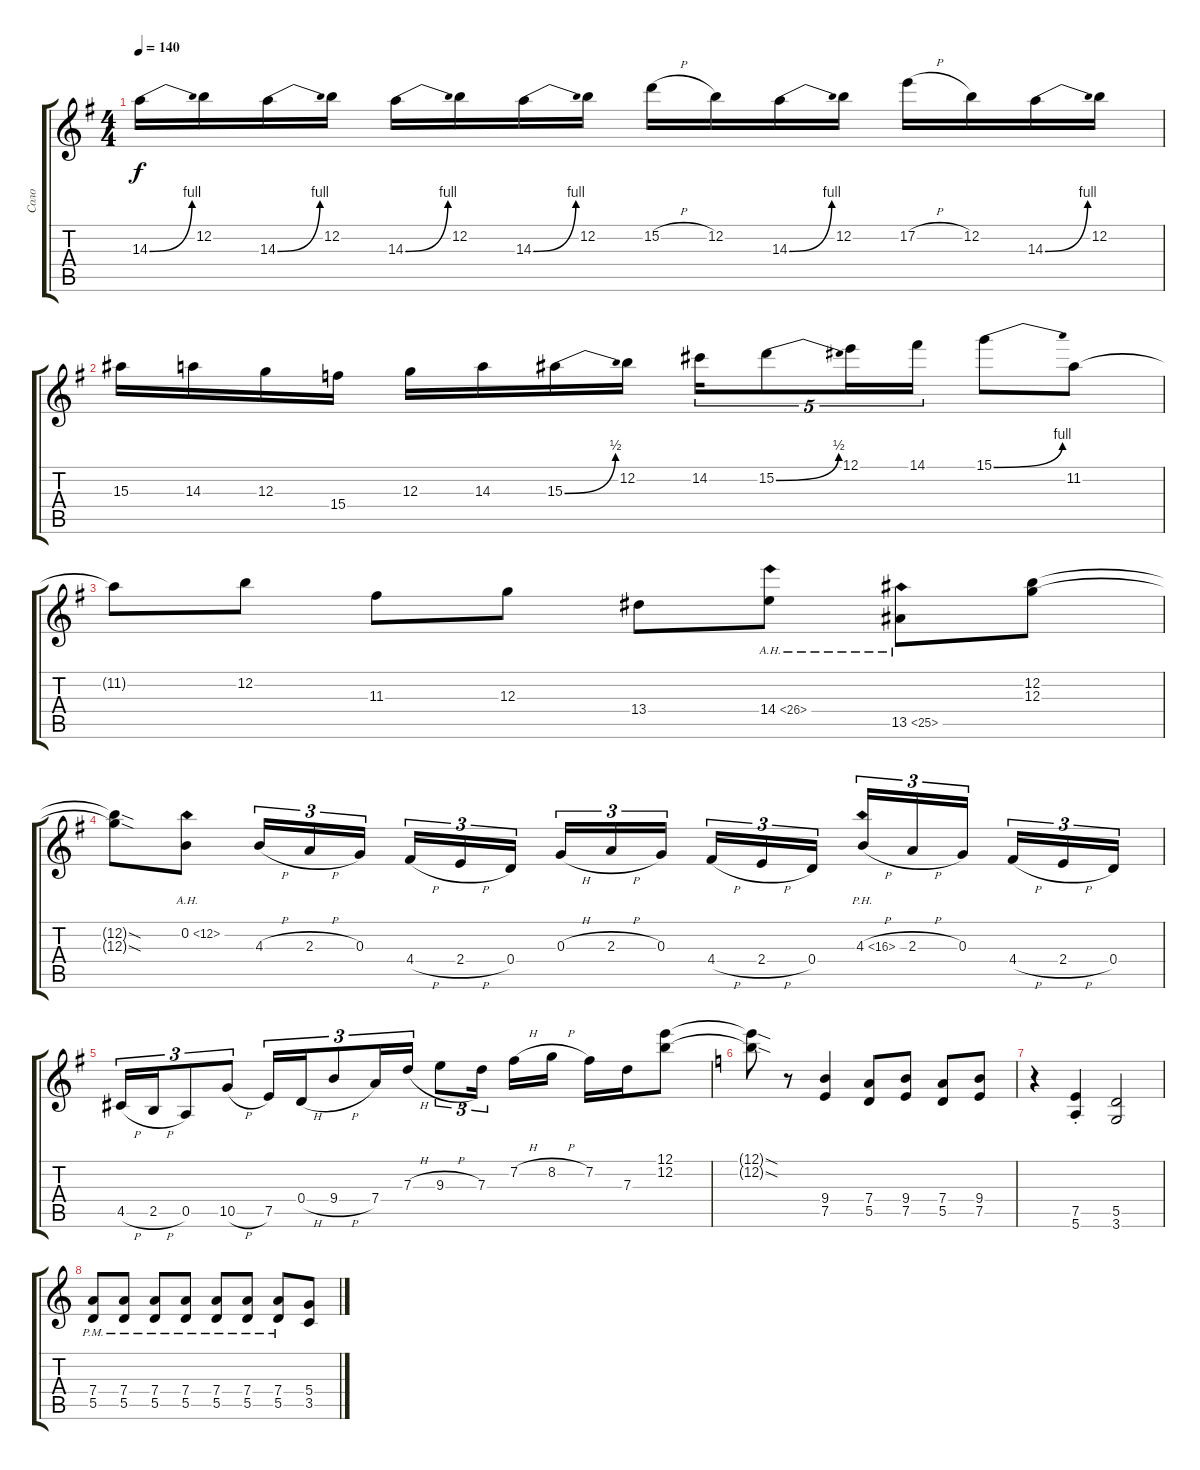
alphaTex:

\track ("Соло" "Соло") {instrument distortionguitar}
\staff {score tabs}
\tuning (E4 B3 G3 D3 A2 E2) {hide}
\ts (4 4)
\tempo 140
\clef g2
\ks g
14.3{be (bend 0 0 60 4) t}.16{dy f} 12.2.16 14.3{be (bend 0 0 60 4)}.16 12.2.16 14.3{be (bend 0 0 60 4)}.16 12.2.16 14.3{be (bend 0 0 60 4)}.16 12.2.16 15.2{h}.16 12.2.16 14.3{be (bend 0 0 60 4)}.16 12.2.16 17.2{h}.16 12.2.16 14.3{be (bend 0 0 60 4)}.16 12.2.16 |
15.3.16 14.3.16 12.3.16 15.4.16 12.3.16 14.3.16 15.3{be (bend 0 0 60 2)}.16 12.2.16 14.2.16{tu (5 4)} 15.2{be (bend 0 0 60 2)}.8{tu (5 4)} 12.1.16{tu (5 4)} 14.1.16{tu (5 4)} 15.1{be (bend 0 0 60 4)}.8 11.2.8 |
11.2{t}.8 12.2.8 11.3.8 12.3.8 13.4.8 14.4{ah 12}.8 13.5{ah 12}.8 (12.2 12.3).8 |
(12.2{sod t} 12.3{sod t}).8 0.2{ah 12}.8 4.3{h}.16{tu (3 2)} 2.3{h}.16{tu (3 2)} 0.3.16{tu (3 2) beam splitsecondary} 4.4{h}.16{tu (3 2)} 2.4{h}.16{tu (3 2)} 0.4.16{tu (3 2)} 0.3{h}.16{tu (3 2)} 2.3{h}.16{tu (3 2)} 0.3.16{tu (3 2) beam splitsecondary} 4.4{h}.16{tu (3 2)} 2.4{h}.16{tu (3 2)} 0.4.16{tu (3 2)} 4.3{ph 12 h}.16{tu (3 2)} 2.3{h}.16{tu (3 2)} 0.3.16{tu (3 2) beam splitsecondary} 4.4{h}.16{tu (3 2)} 2.4{h}.16{tu (3 2)} 0.4.16{tu (3 2)} |
4.5{h}.16{tu (3 2)} 2.5{h}.16{tu (3 2)} 0.5.8{tu (3 2)} 10.5{h}.8{tu (3 2)} 7.5.16{tu (3 2)} 0.4{h}.16{tu (3 2)} 9.4{h}.8{tu (3 2)} 7.4.16{tu (3 2)} 7.3{h}.16{tu (3 2)} 9.3{h}.8{tu (3 2)} 7.3.16{tu (3 2) beam splitsecondary} 7.2{h}.16 8.2{h}.16 7.2.16 7.3.16 (12.1 12.2).8 |
\ks c
(12.1{sod t} 12.2{sod t}).8 r.8 (9.4 7.5).4 (7.4 5.5).8 (9.4 7.5).8 (7.4 5.5).8 (9.4 7.5).8 |
r.4 (7.5{st} 5.6{st}).4 (5.5 3.6).2 |
(7.4{pm} 5.5{pm}).8 (7.4{pm} 5.5{pm}).8 (7.4{pm} 5.5{pm}).8 (7.4{pm} 5.5{pm}).8 (7.4{pm} 5.5{pm}).8 (7.4{pm} 5.5{pm}).8 (7.4{pm} 5.5{pm}).8 (5.4 3.5).8
